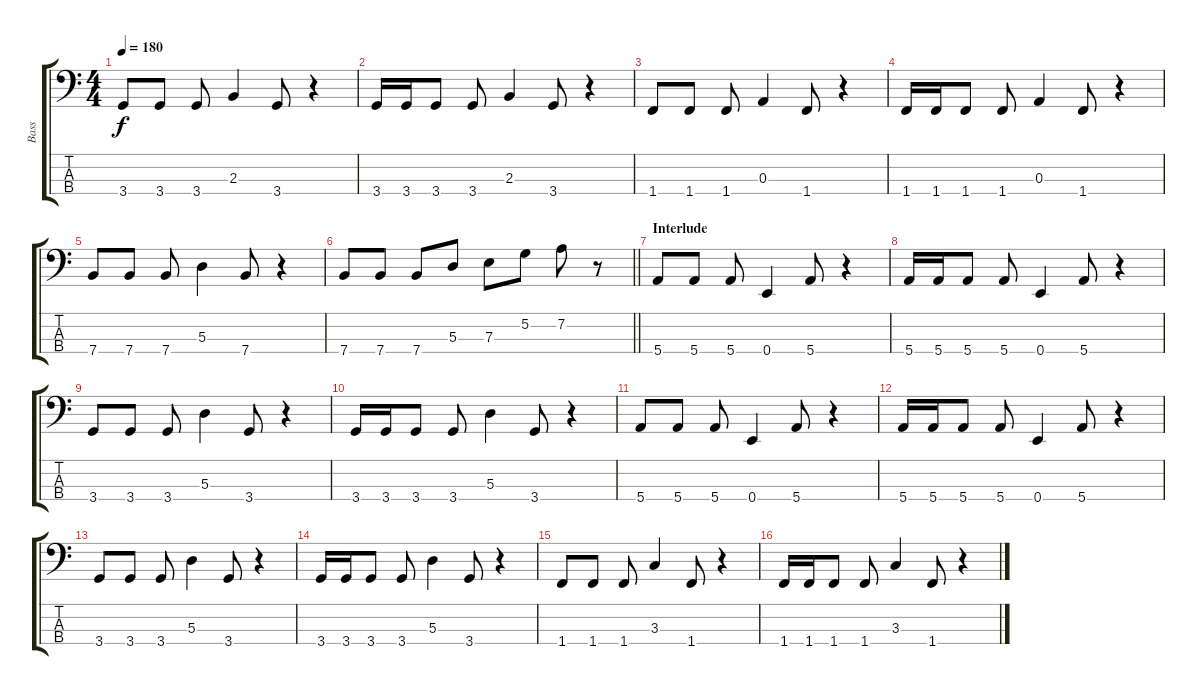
\track ("Bass" "Bass") {instrument electricbassfinger}
\staff {score tabs}
\tuning (G2 D2 A1 E1) {hide}
\ts (4 4)
\tempo 180
\clef f4
\ks c
3.4.8{dy f} 3.4.8 3.4.8 2.3.4 3.4.8 r.4 |
3.4.16 3.4.16 3.4.8 3.4.8 2.3.4 3.4.8 r.4 |
1.4.8 1.4.8 1.4.8 0.3.4 1.4.8 r.4 |
1.4.16 1.4.16 1.4.8 1.4.8 0.3.4 1.4.8 r.4 |
7.4.8 7.4.8 7.4.8 5.3.4 7.4.8 r.4 |
\barLineRight lightlight
7.4.8 7.4.8 7.4.8 5.3.8 7.3.8 5.2.8 7.2.8 r.8 |
\section ("" "Interlude")
5.4.8 5.4.8 5.4.8 0.4.4 5.4.8 r.4 |
5.4.16 5.4.16 5.4.8 5.4.8 0.4.4 5.4.8 r.4 |
3.4.8 3.4.8 3.4.8 5.3.4 3.4.8 r.4 |
3.4.16 3.4.16 3.4.8 3.4.8 5.3.4 3.4.8 r.4 |
5.4.8 5.4.8 5.4.8 0.4.4 5.4.8 r.4 |
5.4.16 5.4.16 5.4.8 5.4.8 0.4.4 5.4.8 r.4 |
3.4.8 3.4.8 3.4.8 5.3.4 3.4.8 r.4 |
3.4.16 3.4.16 3.4.8 3.4.8 5.3.4 3.4.8 r.4 |
1.4.8 1.4.8 1.4.8 3.3.4 1.4.8 r.4 |
1.4.16 1.4.16 1.4.8 1.4.8 3.3.4 1.4.8 r.4
